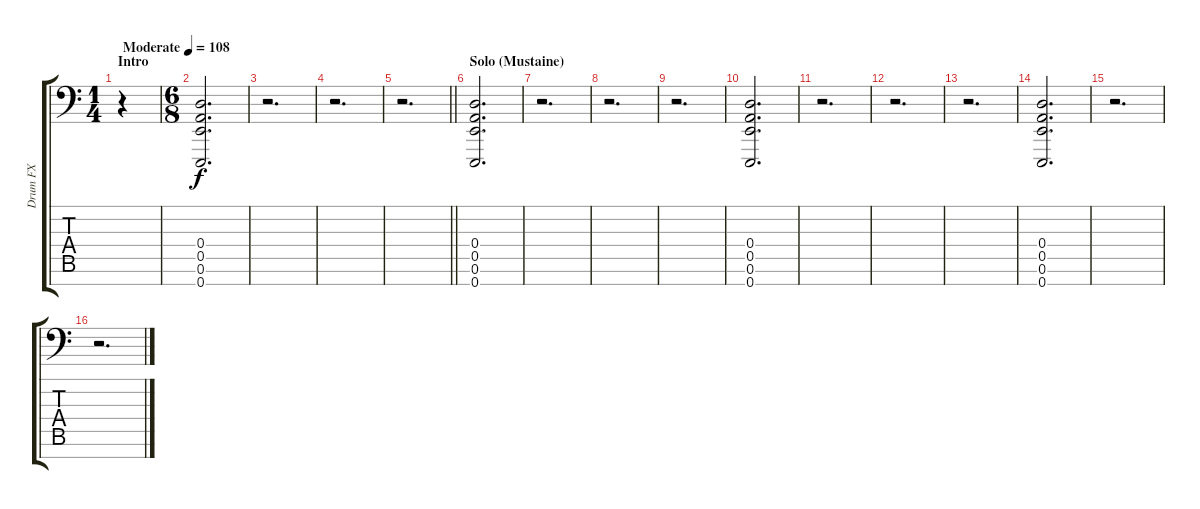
\track ("Drum FX" "Drum FX") {instrument taikodrum}
\staff {score tabs}
\tuning (E4 B3 G3 D3 A2 E2 E1) {hide}
\ts (1 4)
\section ("" "Intro")
\tempo (108 "Moderate")
\clef f4
\ks c
r.4{dy f instrument taikodrum} |
\ts (6 8)
(0.4 0.5 0.6 0.7).2{d} |
r.2{d} |
r.2{d} |
\barLineRight lightlight
r.2{d} |
\section ("" "Solo (Mustaine)")
(0.4 0.5 0.6 0.7).2{d} |
r.2{d} |
r.2{d} |
r.2{d} |
(0.4 0.5 0.6 0.7).2{d} |
r.2{d} |
r.2{d} |
r.2{d} |
(0.4 0.5 0.6 0.7).2{d} |
r.2{d} |
r.2{d}
